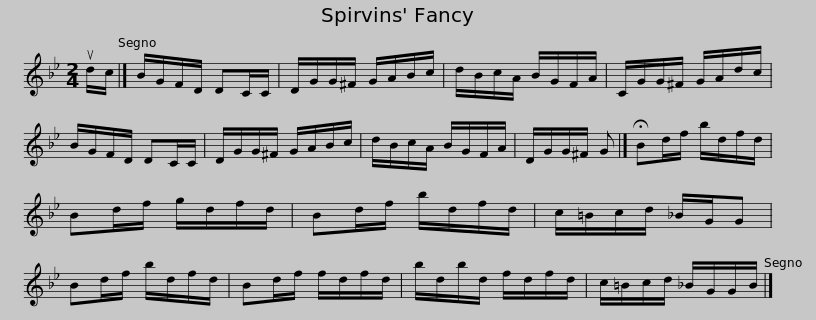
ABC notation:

X:1
L:1/8
M:2/4
I:linebreak $
K:Gmin
V:1 treble
V:1
 ud/c/ |] B/G/F/D/ DC/C/ | D/G/G/^F/ G/A/B/c/ | d/B/c/A/ B/G/F/A/ | C/G/G/^F/ G/A/d/c/ | %5
 B/G/F/D/ DC/C/ |$ D/G/G/^F/ G/A/B/c/ | d/B/c/A/ B/G/F/A/ | D/G/G/^F/ G |] !fermata!Bd/f/ b/d/f/d/ | %10
 Bd/f/ g/d/f/d/ | Bd/f/ b/d/f/d/ |$ c/=B/c/d/ _B/G/G | Bd/f/ b/d/f/d/ | Bd/f/ f/d/f/d/ | %15
 b/d/b/d/ f/d/f/d/ | c/=B/c/d/ _B/G/G/B/ |] %17
